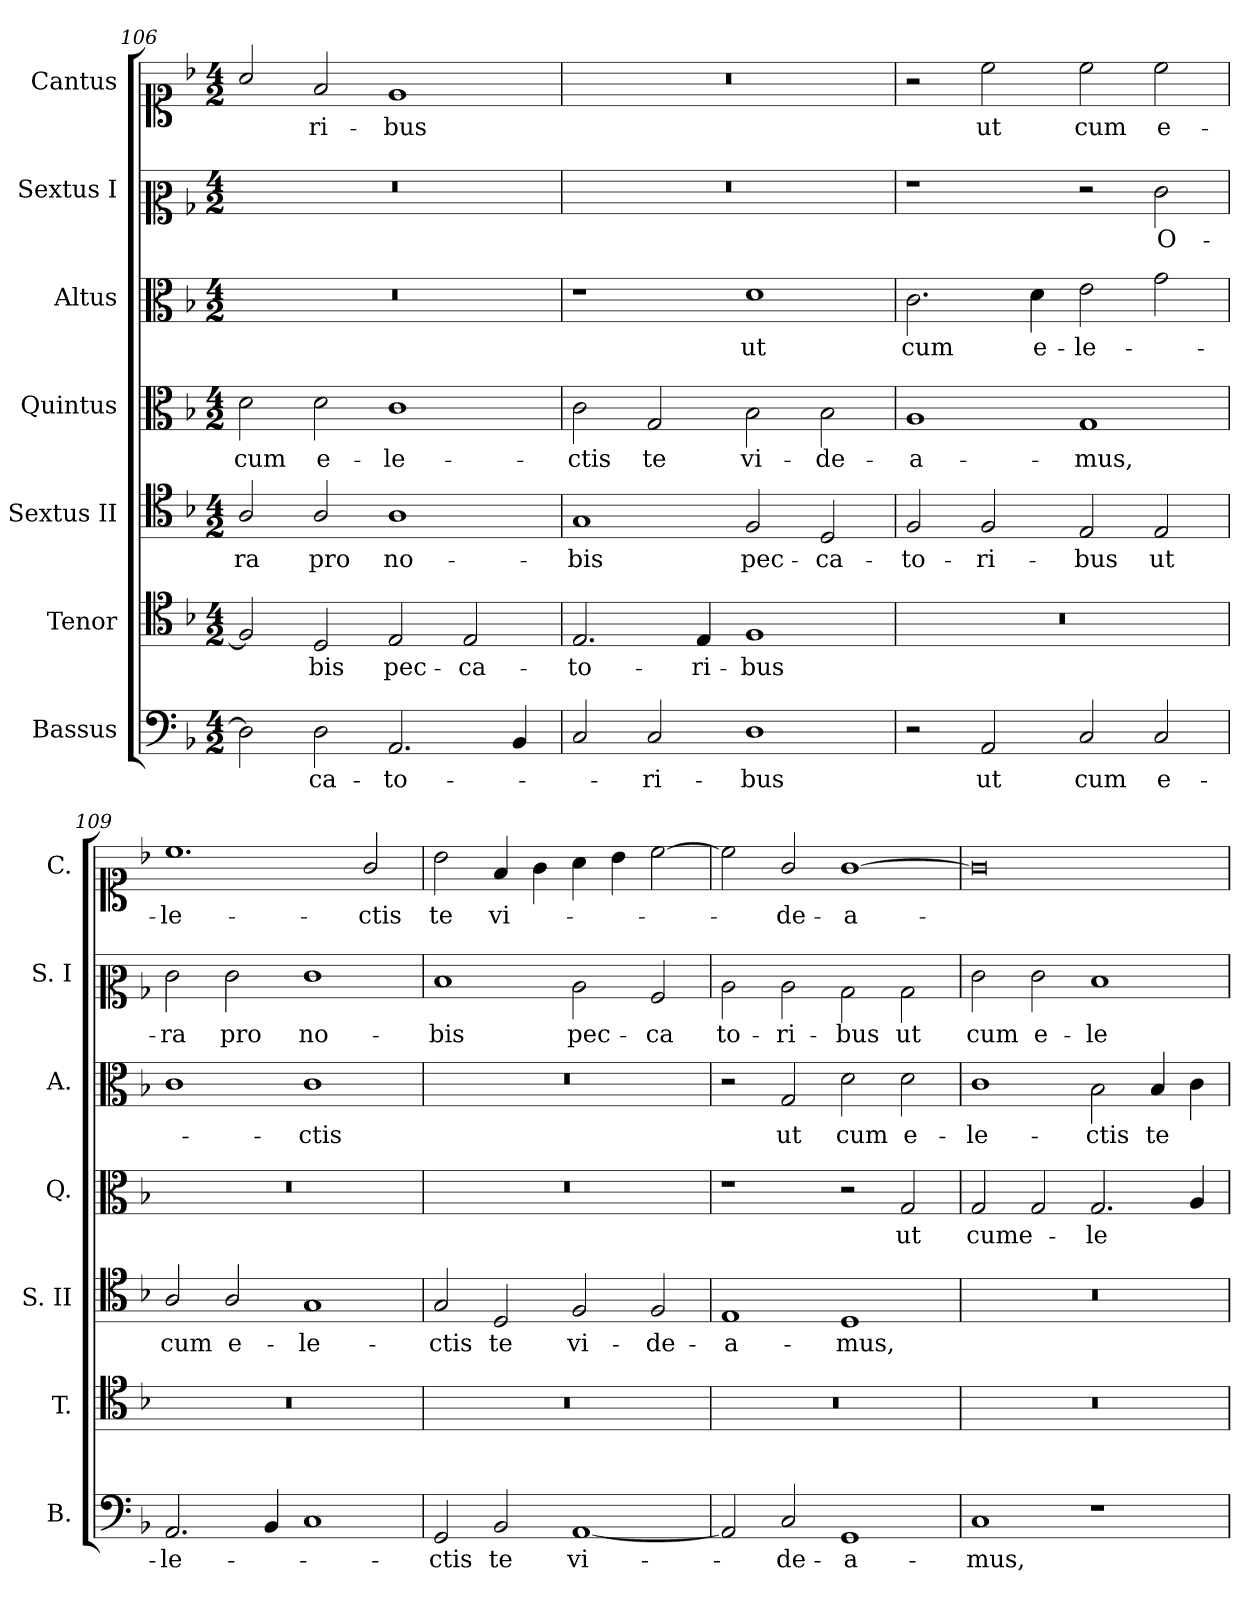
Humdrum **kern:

**kern	**text	**kern	**text	**kern	**text	**kern	**text	**kern	**text	**kern	**text	**kern	**text
*part7	*part7	*part6	*part6	*part5	*part5	*part4	*part4	*part3	*part3	*part2	*part2	*part1	*part1
*staff7	*staff7	*staff6	*staff6	*staff5	*staff5	*staff4	*staff4	*staff3	*staff3	*staff2	*staff2	*staff1	*staff1
*I"Bassus	*	*I"Tenor	*	*I"Sextus II	*	*I"Quintus	*	*I"Altus	*	*I"Sextus I	*	*I"Cantus	*
*I'B.	*	*I'T.	*	*I'S. II	*	*I'Q.	*	*I'A.	*	*I'S. I	*	*I'C.	*
*clefF4	*	*clefC4	*	*clefC4	*	*clefC3	*	*clefC3	*	*clefC2	*	*clefC1	*
*k[b-]	*	*k[b-]	*	*k[b-]	*	*k[b-]	*	*k[b-]	*	*k[b-]	*	*k[b-]	*
*M4/2	*	*M4/2	*	*M4/2	*	*M4/2	*	*M4/2	*	*M4/2	*	*M4/2	*
=106	=106	=106	=106	=106	=106	=106	=106	=106	=106	=106	=106	=106	=106
!	!	!	!	!	!LO:LY:b	!	!LO:LY:b	!	!	!	!	!	!
2D\]	.	2F/]	.	2A/	-ra	2d\	cum	0r	.	0r	.	2a/	.
!	!LO:LY:b	!	!LO:LY:b	!	!LO:LY:b	!	!LO:LY:b	!	!	!	!	!	!LO:LY:b
2D\	-ca-	2D/	-bis	2A/	pro	2d\	e-	.	.	.	.	2f/	-ri-
!	!LO:LY:b	!	!LO:LY:b	!	!LO:LY:b	!	!LO:LY:b	!	!	!	!	!	!LO:LY:b
2.AA/	-to-	2E/	pec-	1A	no-	1c	-le-	.	.	.	.	1e	-bus
!	!	!	!LO:LY:b	!	!	!	!	!	!	!	!	!	!
.	.	2E/	-ca-	.	.	.	.	.	.	.	.	.	.
4BB-/	.	.	.	.	.	.	.	.	.	.	.	.	.
=107	=107	=107	=107	=107	=107	=107	=107	=107	=107	=107	=107	=107	=107
!	!	!	!LO:LY:b	!	!LO:LY:b	!	!LO:LY:b	!	!	!	!	!	!
2C/	.	2.E/	-to-	1G	-bis	2c\	-ctis	1r	.	0r	.	0r	.
!	!LO:LY:b	!	!	!	!	!	!LO:LY:b	!	!	!	!	!	!
2C/	-ri-	.	.	.	.	2G/	te	.	.	.	.	.	.
!	!	!	!LO:LY:b	!	!	!	!	!	!	!	!	!	!
.	.	4E/	-ri-	.	.	.	.	.	.	.	.	.	.
!	!LO:LY:b	!	!LO:LY:b	!	!LO:LY:b	!	!LO:LY:b	!	!LO:LY:b	!	!	!	!
1D	-bus	1F	-bus	2F/	pec-	2B-\	vi-	1d	ut	.	.	.	.
!	!	!	!	!	!LO:LY:b	!	!LO:LY:b	!	!	!	!	!	!
.	.	.	.	2D/	-ca-	2B-\	-de-	.	.	.	.	.	.
=108	=108	=108	=108	=108	=108	=108	=108	=108	=108	=108	=108	=108	=108
!	!	!	!	!	!LO:LY:b	!	!LO:LY:b	!	!LO:LY:b	!	!	!	!
2r	.	0r	.	2F/	-to-	1A	-a-	2.c\	cum	1r	.	2r	.
!	!LO:LY:b	!	!	!	!LO:LY:b	!	!	!	!	!	!	!	!LO:LY:b
2AA/	ut	.	.	2F/	-ri-	.	.	.	.	.	.	2cc\	ut
!	!	!	!	!	!	!	!	!	!LO:LY:b	!	!	!	!
.	.	.	.	.	.	.	.	4d\	e-	.	.	.	.
!	!LO:LY:b	!	!	!	!LO:LY:b	!	!LO:LY:b	!	!LO:LY:b	!	!	!	!LO:LY:b
2C/	cum	.	.	2E/	-bus	1G	-mus,	2e\	-le-	2r	.	2cc\	cum
!	!LO:LY:b	!	!	!	!LO:LY:b	!	!	!	!	!	!LO:LY:b	!	!LO:LY:b
2C/	e-	.	.	2E/	ut	.	.	2g\	.	2e\	O-	2cc\	e-
!!LO:PB:g=z
=109	=109	=109	=109	=109	=109	=109	=109	=109	=109	=109	=109	=109	=109
!	!LO:LY:b	!	!	!	!LO:LY:b	!	!	!	!	!	!LO:LY:b	!	!LO:LY:b
2.AA/	le-	0r	.	2A/	cum	0r	.	1c	.	2e\	-ra	1.cc	-le-
!	!	!	!	!	!LO:LY:b	!	!	!	!	!	!LO:LY:b	!	!
.	.	.	.	2A/	e-	.	.	.	.	2e\	pro	.	.
4BB-/	.	.	.	.	.	.	.	.	.	.	.	.	.
!	!	!	!	!	!LO:LY:b	!	!	!	!LO:LY:b	!	!LO:LY:b	!	!
1C	.	.	.	1G	-le-	.	.	1c	-ctis	1e	no-	.	.
!	!	!	!	!	!	!	!	!	!	!	!	!	!LO:LY:b
.	.	.	.	.	.	.	.	.	.	.	.	2g/	-ctis
=110	=110	=110	=110	=110	=110	=110	=110	=110	=110	=110	=110	=110	=110
!	!LO:LY:b	!	!	!	!LO:LY:b	!	!	!	!	!	!LO:LY:b	!	!LO:LY:b
2GG/	-ctis	0r	.	2G/	-ctis	0r	.	0r	.	1d	-bis	2b-\	te
!	!LO:LY:b	!	!	!	!LO:LY:b	!	!	!	!	!	!	!	!LO:LY:b
2BB-/	te	.	.	2D/	te	.	.	.	.	.	.	4f/	vi-
.	.	.	.	.	.	.	.	.	.	.	.	4g\	.
!	!LO:LY:b	!	!	!	!LO:LY:b	!	!	!	!	!	!LO:LY:b	!	!
[1AA	vi-	.	.	2F/	vi-	.	.	.	.	2c\	pec-	4a\	.
.	.	.	.	.	.	.	.	.	.	.	.	4b-\	.
!	!	!	!	!	!LO:LY:b	!	!	!	!	!	!LO:LY:b	!	!
.	.	.	.	2F/	-de-	.	.	.	.	2A/	-ca	[2cc\	.
=111	=111	=111	=111	=111	=111	=111	=111	=111	=111	=111	=111	=111	=111
!	!	!	!	!	!LO:LY:b	!	!	!	!	!	!LO:LY:b	!	!
2AA/]	.	0r	.	1E	-a-	1r	.	2r	.	2c\	to-	2cc\]	.
!	!LO:LY:b	!	!	!	!	!	!	!	!LO:LY:b	!	!LO:LY:b	!	!LO:LY:b
2C/	-de-	.	.	.	.	.	.	2G/	ut	2c\	-ri-	2g/	-de-
!	!LO:LY:b	!	!	!	!LO:LY:b	!	!	!	!LO:LY:b	!	!LO:LY:b	!	!LO:LY:b
1GG	-a-	.	.	1D	-mus,	2r	.	2d\	cum	2B-\	-bus	[1g	-a-
!	!	!	!	!	!	!	!LO:LY:b	!	!LO:LY:b	!	!LO:LY:b	!	!
.	.	.	.	.	.	2G/	ut	2d\	e-	2B-\	ut	.	.
=112	=112	=112	=112	=112	=112	=112	=112	=112	=112	=112	=112	=112	=112
!	!LO:LY:b	!	!	!	!	!	!LO:LY:b	!	!LO:LY:b	!	!LO:LY:b	!	!
1C	-mus,	0r	.	0r	.	2G/	cume-	1c	-le-	2e\	cum	0g]	.
!	!	!	!	!	!	!	!	!	!	!	!LO:LY:b	!	!
.	.	.	.	.	.	2G/	.	.	.	2e\	e-	.	.
!	!	!	!	!	!	!	!LO:LY:b	!	!LO:LY:b	!	!LO:LY:b	!	!
1r	.	.	.	.	.	2.G/	-le	2B-\	-ctis	1d	-le-	.	.
!	!	!	!	!	!	!	!	!	!LO:LY:b	!	!	!	!
.	.	.	.	.	.	.	.	4B-/	te	.	.	.	.
.	.	.	.	.	.	4A/	.	4c\	.	.	.	.	.
=	=	=	=	=	=	=	=	=	=	=	=	=	=
*-	*-	*-	*-	*-	*-	*-	*-	*-	*-	*-	*-	*-	*-
